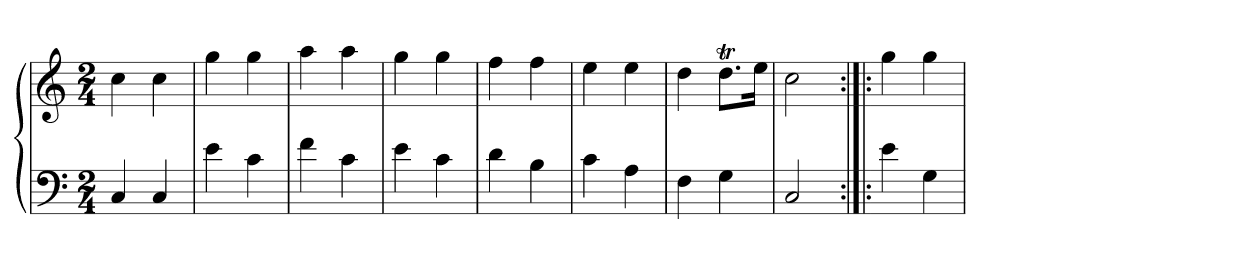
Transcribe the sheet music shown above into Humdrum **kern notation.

**kern	**kern
*part1	*part1
*staff2	*staff1
*clefF4	*clefG2
*M2/4	*M2/4
=1	=1
4C	4cc
4C	4cc
=2	=2
4e	4gg
4c	4gg
=3	=3
4f	4aa
4c	4aa
=4	=4
4e	4gg
4c	4gg
=5	=5
4d	4ff
4B	4ff
=6	=6
4c	4ee
4A	4ee
=7	=7
4F	4dd
4G	8.ddTL
.	16eeJk
=8	=8
2C	2cc
=9:|!|:	=9:|!|:
4e	4gg
4G	4gg
=	=
*-	*-
